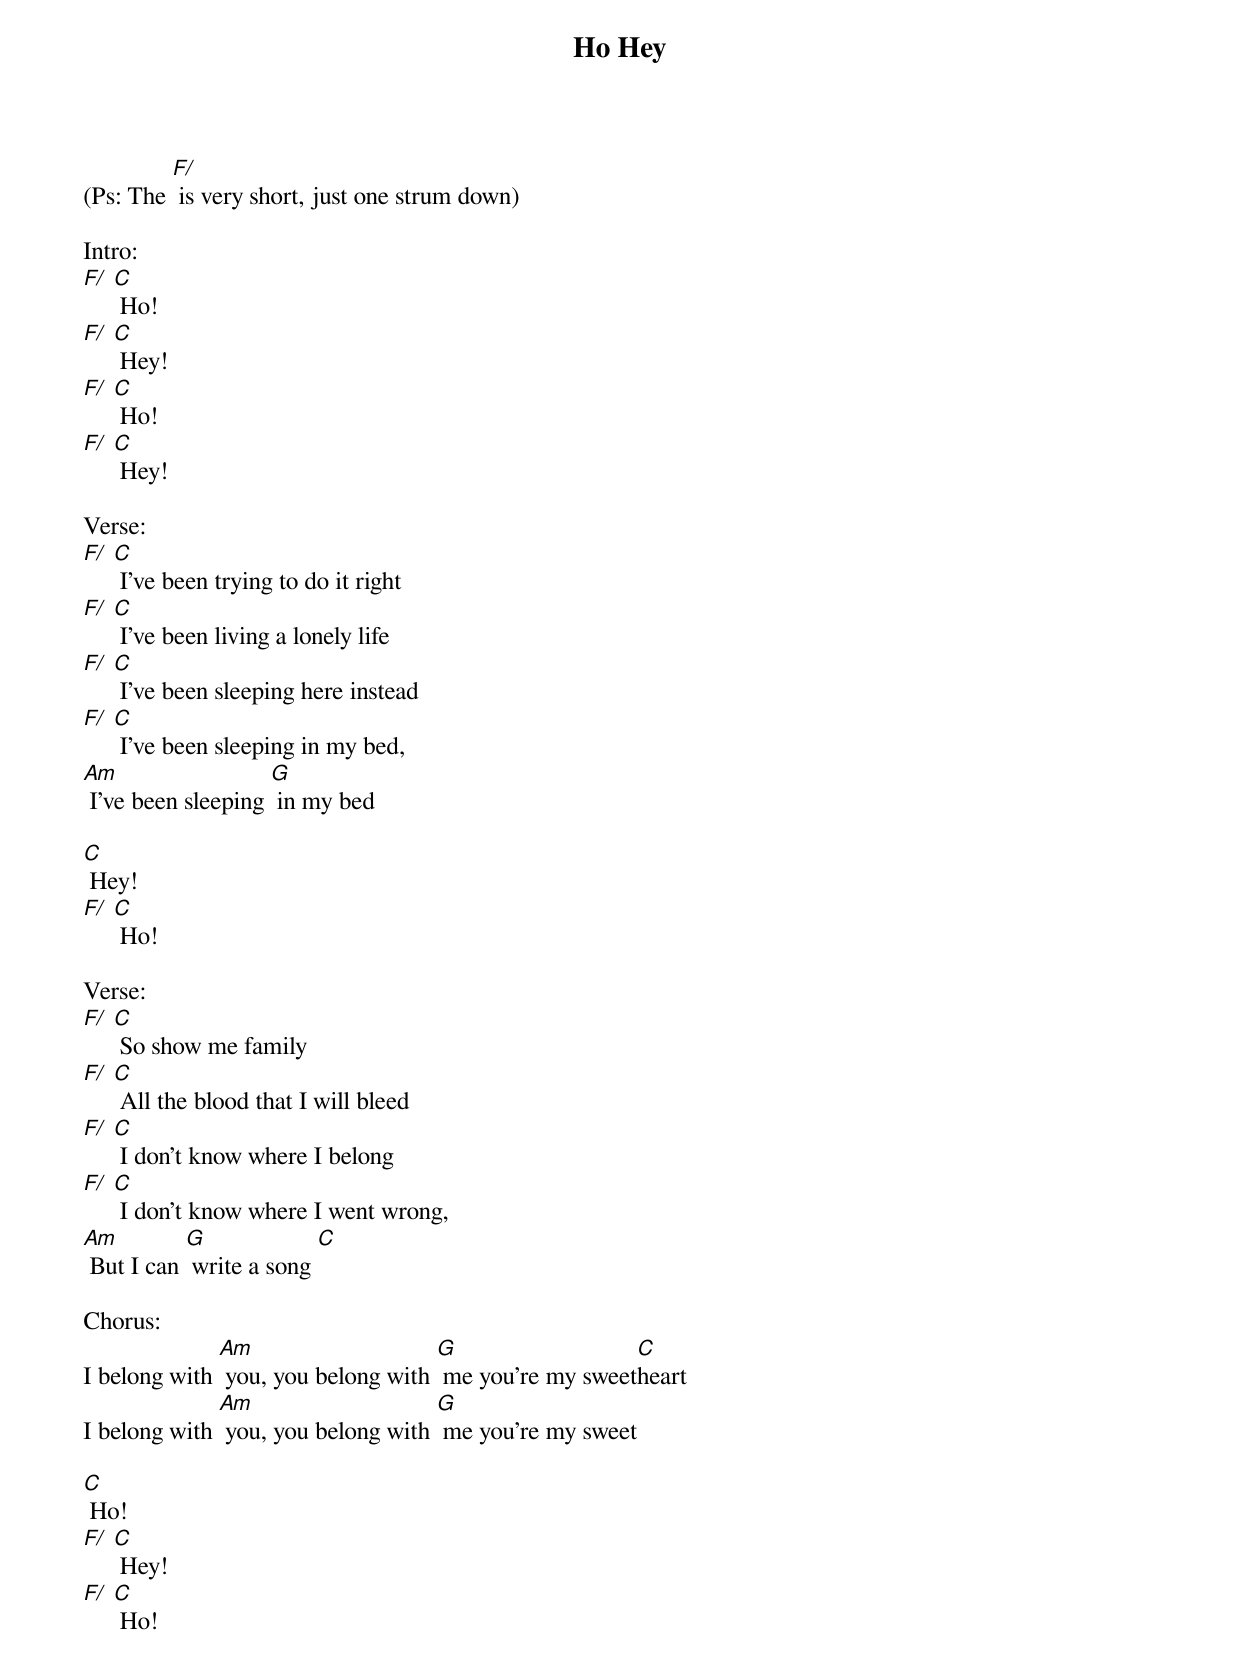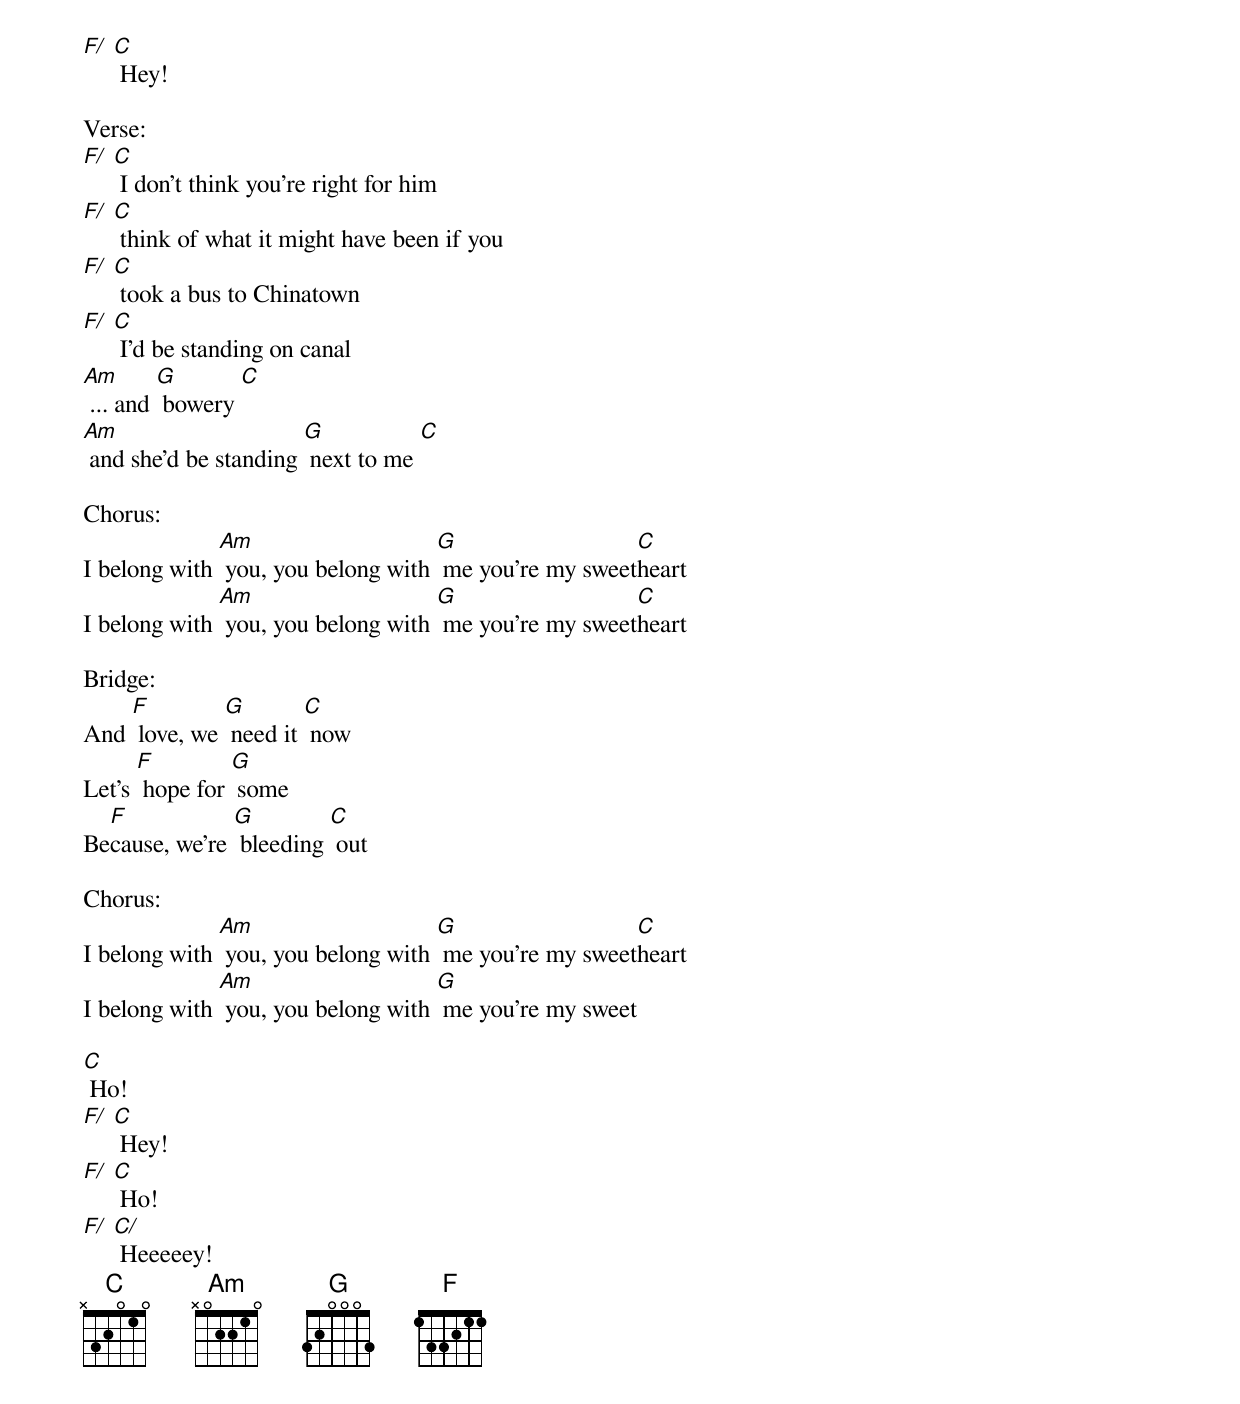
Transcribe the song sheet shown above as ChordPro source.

{t: Ho Hey }
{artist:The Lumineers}
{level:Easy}
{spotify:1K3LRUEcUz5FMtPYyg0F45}

(Ps: The [F/] is very short, just one strum down)

Intro:
[F/] [C] Ho!
[F/] [C] Hey!
[F/] [C] Ho!
[F/] [C] Hey!

Verse:
[F/] [C] I've been trying to do it right
[F/] [C] I've been living a lonely life
[F/] [C] I've been sleeping here instead
[F/] [C] I've been sleeping in my bed,
[Am] I've been sleeping [G] in my bed

[C] Hey!
[F/] [C] Ho!

Verse:
[F/] [C] So show me family
[F/] [C] All the blood that I will bleed
[F/] [C] I don’t know where I belong
[F/] [C] I don’t know where I went wrong,
[Am] But I can [G] write a song [C]

Chorus:
I belong with [Am] you, you belong with [G] me you're my sweet[C]heart
I belong with [Am] you, you belong with [G] me you're my sweet

[C] Ho!
[F/] [C] Hey!
[F/] [C] Ho!
[F/] [C] Hey!

Verse:
[F/] [C] I don't think you're right for him
[F/] [C] think of what it might have been if you
[F/] [C] took a bus to Chinatown
[F/] [C] I'd be standing on canal
[Am] ... and [G] bowery [C]
[Am] and she'd be standing [G] next to me [C]

Chorus:
I belong with [Am] you, you belong with [G] me you're my sweet[C]heart
I belong with [Am] you, you belong with [G] me you're my sweet[C]heart

Bridge:
And [F] love, we [G] need it [C] now
Let's [F] hope for [G] some
Be[F]cause, we're [G] bleeding [C] out

Chorus:
I belong with [Am] you, you belong with [G] me you're my sweet[C]heart
I belong with [Am] you, you belong with [G] me you're my sweet

[C] Ho!
[F/] [C] Hey!
[F/] [C] Ho!
[F/] [C/] Heeeeey!
